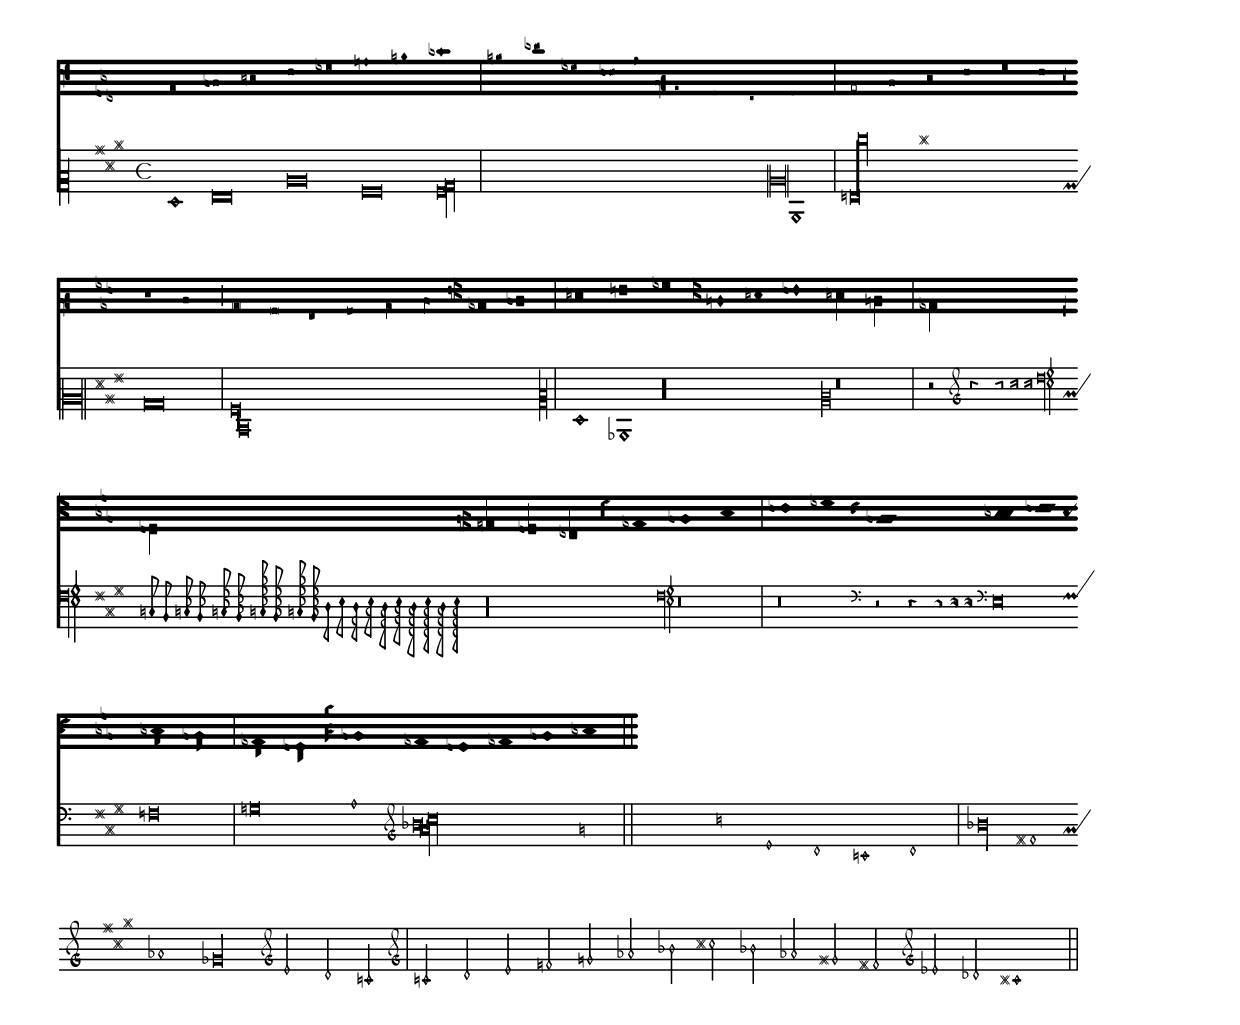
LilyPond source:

%% DO NOT EDIT this file manually; it is automatically
%% generated from LSR http://lsr.dsi.unimi.it
%% Make any changes in LSR itself, or in Documentation/snippets/new/ ,
%% and then run scripts/auxiliar/makelsr.py
%%
%% This file is in the public domain.
\version "2.13.51"

\header {
  lsrtags = "ancient-notation"

%% Translation of GIT committish: 59caa3adce63114ca7972d18f95d4aadc528ec3d
  texidoces = "
Aquí se muestran muchos de (¿o quizá todos?) los símbolos que
están contemplados por la capacidad de LilyPond para la música
antigua.
"

  doctitlees = "Tipografía de música antigua"


%% Translation of GIT committish: 9a65042d49324f2e3dff18c4b0858def81232eea
  texidocfr ="
Voici comment graver la plupart, sinon tous les symboles que
LilyPond prend en charge en matière de musique ancienne.

"
  doctitlefr = "Gravure de musique ancienne"

  texidoc = "
Shown here are many (all?) of the symbols that are included in
LilyPond's support for ancient notation.



"
  doctitle = "Ancient fonts"
} % begin verbatim

upperStaff = \new VaticanaStaff = "upperStaff" <<
  \context VaticanaVoice <<
    \transpose c c {

      \override NoteHead #'style = #'vaticana.punctum
      \key es \major
      \clef "vaticana-fa2"
      c1 des e f ges

      \override NoteHead #'style = #'vaticana.inclinatum
      a! b ces'
      \bar "|"
      % \break % 1 (8*1)

      \override NoteHead #'style = #'vaticana.quilisma
      b! des'! ges! fes!
      \breathe
      \clef "vaticana-fa1"
      \override NoteHead #'style = #'vaticana.plica
      es d
      \override NoteHead #'style = #'vaticana.reverse.plica
      c d
      \bar "|"
      % \break %2 (8*1)

      \override NoteHead #'style = #'vaticana.punctum.cavum
      es f
      \override NoteHead #'style = #'vaticana.lpes
      g as
      \override NoteHead #'style = #'vaticana.upes
      bes as
      \override NoteHead #'style = #'vaticana.vupes
      g f
      \override NoteHead #'style = #'vaticana.linea.punctum
      \once \override Staff.BarLine #'bar-extent = #'(-1 . 1) \bar "|"
      % \break % 3 (8*1)

      es d
      \override NoteHead #'style = #'vaticana.epiphonus
      c d
      \override NoteHead #'style = #'vaticana.cephalicus
      es f

      \override Staff.KeySignature #'glyph-name-alist = #alteration-medicaea-glyph-name-alist
      \override Staff.Accidental #'glyph-name-alist = #alteration-medicaea-glyph-name-alist
      \override Staff.Custos #'style = #'medicaea
      \override NoteHead #'style = #'medicaea.punctum
      \clef "medicaea-fa2"
      ces des
      \bar "|"
      % \break % 4 (8*1)

      e! f! ges
      \clef "medicaea-do2"
      \override NoteHead #'style = #'medicaea.inclinatum
      a! b! ces'
      \override NoteHead #'style = #'medicaea.virga
      b! a!
      \bar "|"
      % \break % 5 (8*1)

      ges fes
      \clef "medicaea-fa1"
      \override NoteHead #'style = #'medicaea.rvirga
      e des ces

      \override Staff.KeySignature #'glyph-name-alist = #alteration-hufnagel-glyph-name-alist
      \override Staff.Accidental #'glyph-name-alist = #alteration-hufnagel-glyph-name-alist
      \override Staff.Custos #'style = #'hufnagel
      \override NoteHead #'style = #'hufnagel.punctum
      \clef "hufnagel-fa2"
      ces des es
      \bar "|"
      % \break % 6 (8*1)

      fes ges
      \clef "hufnagel-do2"
      \override NoteHead #'style = #'hufnagel.lpes
      as! bes! ces'
      \override NoteHead #'style = #'hufnagel.virga
      bes! as!
      \bar "|"
      % \break % 7 (8*1)

      ges! fes!
      \clef "hufnagel-do-fa"
      \override NoteHead #'style = #'hufnagel.punctum
      es! des ces des! es! fes!
      \bar "||"
      % \break % 8 (8*1)

      s32*1
      % \break % 12 (32*1)
    }
  >>
>>

lowerStaff = \new MensuralStaff = "lowerStaff" <<
  \context MensuralVoice <<
    \transpose c c {

      \key a \major
      cis'1 d'\breve gis'\breve e'\breve \[ e'\longa fis'\longa \]
      \set Staff.forceClef = ##t
      \clef "neomensural-c2"
      cis1
      \bar "|"
      % \break % 2 (16*1)

      \[ g\breve dis''\longa \]
      b\breve \[ a\longa d\longa \]
      \clef "petrucci-c2"
      % \break % 4 (16*1)

      fis1 ces1
      \clef "petrucci-c2"
      r\longa
      \set Staff.forceClef = ##t
      \clef "mensural-c2"
      r\breve
      \bar "|"
      % \break % 5 (8*1)

      r2
      \clef "mensural-g"
      r4 r8 r16 r16
      \override NoteHead #'style = #'mensural
      \override Rest #'style = #'mensural
      \clef "petrucci-f"
      c8 b, c16 b, c32 b, c64 b, c64 b,
      d8 e d16 e d32 e d64 e d64 e
      r\longa
      \set Staff.forceClef = ##t
      \clef "petrucci-f"
      r\breve
      \bar "|"
      % \break % 6 (8*1)

      r\breve
      \clef "mensural-f"
      r2 r4 r8 r16 r16

      \set Staff.forceClef = ##t
      \clef "mensural-f"
      e\breve f g a1
      \clef "mensural-g"
      % \break % 7 (8*1)

      \[ bes'!\longa a'!\longa c''!\longa \]
      e'1 d' c' d' \bar "|"
      \bar "|"
      % \break % 9 (16*1)

      bes'!\longa fis'!1 as'!1 ges'!\longa % lig
      \set Staff.forceClef = ##t
      \clef "mensural-g"
      e'2 d' c' \bar "|"
      % \break % 11 (16*1)

      \set Staff.forceClef = ##t
      \clef "petrucci-g"
      c'2 d' e' f'
      \clef "petrucci-g"
      g' as'! bes'! cis''!
      bes'! as'! gis'! fis'!
      \set Staff.forceClef = ##t
      \clef "mensural-g"
      es'! des'! cis'!1 \bar "||"
      % \break % 12 (8*1)
    }
  >>
>>

\paper {
  line-thickness = #(/ staff-space 5.0)
}

\score {
  <<
    \upperStaff
    \lowerStaff
  >>
  \layout {
    indent = 0.0
    line-width = 17.25\cm
    \context {
      \Score
      timing = ##f
    }
    \context {
      \MensuralVoice
      \override NoteHead #'style = #'neomensural
      \override Rest #'style = #'neomensural
      \override Stem #'flag-style = #'mensural
      \override Stem #'thickness = #1.0
    }
    \context {
      \MensuralStaff
      \revert  BarLine #'transparent
      \override KeySignature #'glyph-name-alist = #alteration-mensural-glyph-name-alist
      clefGlyph = #"clefs.petrucci.c2"
    }
    \context {
      \VaticanaStaff
      \revert  BarLine #'transparent
      \override StaffSymbol #'thickness = #2.0
      \override KeySignature #'glyph-name-alist = #alteration-vaticana-glyph-name-alist
      \override Custos #'neutral-position = #4
    }
  }
}

